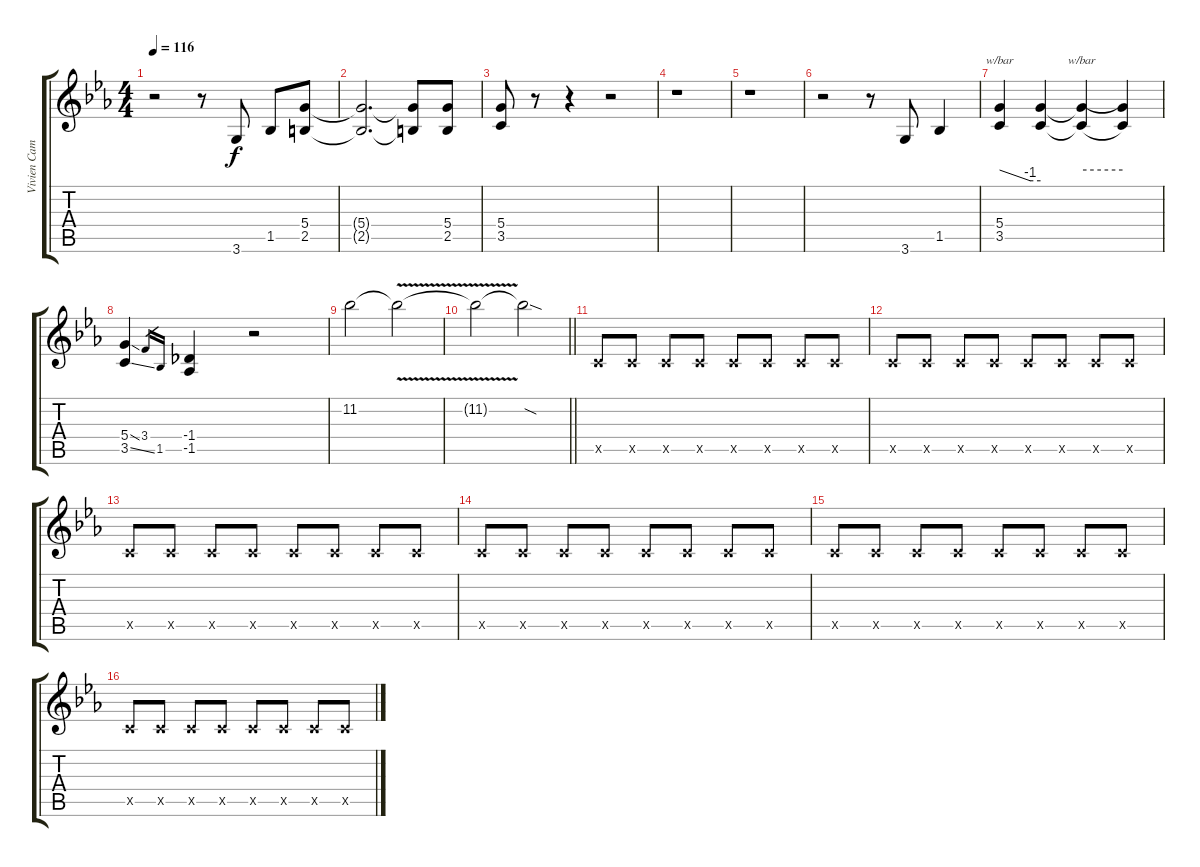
\track ("Vivien Campbell I" "Vivien Cam") {instrument overdrivenguitar}
\staff {score tabs}
\tuning (E4 B3 G3 D3 A2 E2) {hide}
\ts (4 4)
\tempo 116
\clef g2
\ks eb
r.2{dy f instrument overdrivenguitar} r.8 3.6.8 1.5.8 (5.4 2.5).8 |
(5.4{t} 2.5{t}).2{d} (5.4{t} 2.5{t}).8 (5.4 2.5).8 |
(5.4 3.5).8 r.8 r.4 r.2 |
r.1 |
r.1 |
r.2 r.8 3.6.8 1.5.4 |
(5.4 3.5).4{tbe (custom default 0 0 45 -4 60 -4)} (5.4{t} 3.5{t}).4 (5.4{t} 3.5{t}).4{tbe (hold default 0 0 60 0)} (5.4{t} 3.5{t}).4 |
(5.4{ss} 3.5{ss}).4 3.4.16{gr} 1.5.16{gr} (-1.4 -1.5).4 r.2 |
11.2.2 11.2{v t}.2 |
\barLineRight lightlight
11.2{t}.2 11.2{sod t}.2 |
3.5{x}.8 3.5{x}.8 3.5{x}.8 3.5{x}.8 3.5{x}.8 3.5{x}.8 3.5{x}.8 3.5{x}.8 |
3.5{x}.8 3.5{x}.8 3.5{x}.8 3.5{x}.8 3.5{x}.8 3.5{x}.8 3.5{x}.8 3.5{x}.8 |
3.5{x}.8 3.5{x}.8 3.5{x}.8 3.5{x}.8 3.5{x}.8 3.5{x}.8 3.5{x}.8 3.5{x}.8 |
3.5{x}.8 3.5{x}.8 3.5{x}.8 3.5{x}.8 3.5{x}.8 3.5{x}.8 3.5{x}.8 3.5{x}.8 |
3.5{x}.8 3.5{x}.8 3.5{x}.8 3.5{x}.8 3.5{x}.8 3.5{x}.8 3.5{x}.8 3.5{x}.8 |
3.5{x}.8 3.5{x}.8 3.5{x}.8 3.5{x}.8 3.5{x}.8 3.5{x}.8 3.5{x}.8 3.5{x}.8
